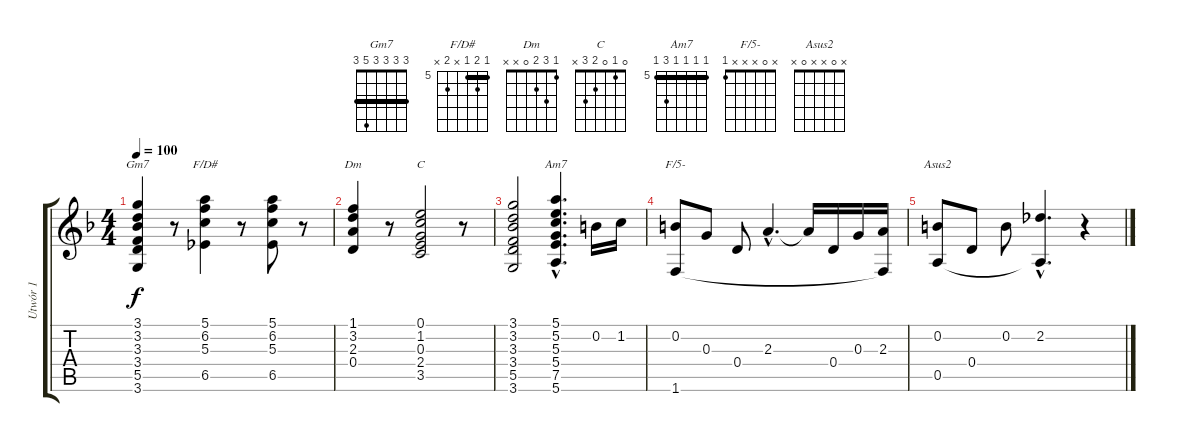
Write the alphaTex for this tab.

\track ("Utwór 1" "Utwór 1") {instrument acousticguitarnylon}
\staff {score tabs}
\tuning (E4 B3 G3 D3 A2 E2) {hide}
\chord ("Gm7" 3 3 3 3 5 3) {barre 3}
\chord ("F/D#" 5 6 5 x 6 x) {firstfret 5 barre 5}
\chord ("Dm" 1 3 2 0 x x)
\chord ("C" 0 1 0 2 3 x)
\chord ("Am7" 5 5 5 5 7 5) {firstfret 5 barre 5}
\chord ("F/5-" x 0 x x x 1)
\chord ("Asus2" x 0 x x 0 x)
\ts (4 4)
\tempo 100
\clef g2
\ks dminor
(3.1 3.2 3.3 3.4 5.5 3.6).4{ch "Gm7" dy f} r.8 (5.1 6.2 5.3 6.5).4{ch "F/D#"} r.8 (5.1 6.2 5.3 6.5).8 r.8 |
(1.1 3.2 2.3 0.4).4{ch "Dm"} r.8 (0.1 1.2 0.3 2.4 3.5).2{ch "C"} r.8 |
(3.1 3.2 3.3 3.4 5.5 3.6).2 (5.1{hac} 5.2{hac} 5.3{hac} 5.4{hac} 7.5{hac} 5.6{hac}).4{d ch "Am7"} 0.2.16 1.2.16 |
(0.2 1.6).8{ch "F/5-"} 0.3.8 0.4.8 2.3{hac}.4{d} 2.3{t}.16 0.4.16 0.3.16 (2.3 1.6{t}).16 |
(0.2 0.5).8{ch "Asus2"} 0.4.8 0.2.8 (2.2{hac} 0.5{hac t}).4{d} r.4
